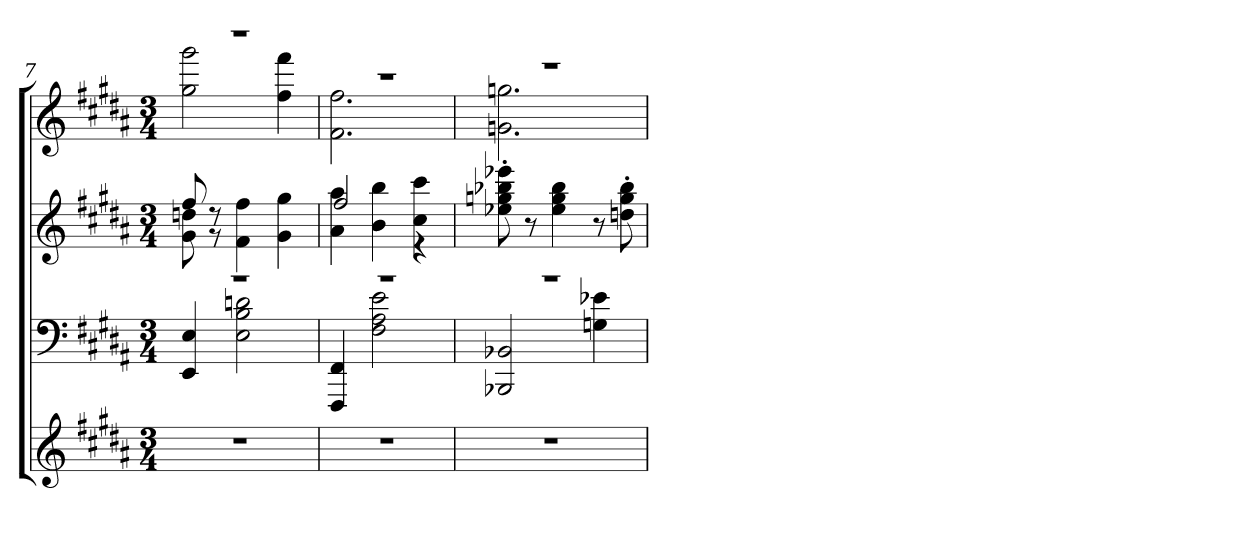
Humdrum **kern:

**kern	**kern	**kern	**kern
*part3	*part2	*part2	*part1
*staff4	*staff3	*staff2	*staff1
*clefG2	*clefF4	*clefG2	*clefG2
*k[f#c#g#d#a#]	*k[f#c#g#d#a#]	*k[f#c#g#d#a#]	*k[f#c#g#d#a#]
*M3/4	*M3/4	*M3/4	*M3/4
=7	=7	=7	=7
*	*^	*^	*^
2.r	2.r	4EE/ 4E/	8g#\ 8ddn\	8ff#/	2.r	2gg#\ 2ggg#\
.	.	.	8r	8r	.	.
.	.	2E\< 2B\< 2dn\<	4f#\ 4ff#\	2ryy	.	.
.	.	.	4g#\ 4gg#\	.	.	4ff#\ 4fff#\
=8	=8	=8	=8	=8	=8	=8
2.r	2.r	4FFF#/ 4FF#/	4a#\ 4aa#\	2ff#/	2.r	2.f#\ 2.ff#\
.	.	2F#\ 2A#\ 2e\	4b\ 4bb\	.	.	.
.	.	.	4cc#\ 4ccc#\	4r	.	.
*	*	*	*v	*v	*	*
=9	=9	=9	=9	=9	=9
2.r	2.r	2BBB-X/ 2BB-X/	8ee-X\' 8ggn\' 8bb-X\' 8eee-X\'	2.r	2.gn\ 2.ggn\
.	.	.	8r	.	.
.	.	.	4ee-\ 4gg\ 4bb-\	.	.
.	.	4Gn\ 4e-X\	8r	.	.
.	.	.	8ddn\' 8gg\' 8bb-\'	.	.
*	*v	*v	*	*v	*v
=	=	=	=
*-	*-	*-	*-
